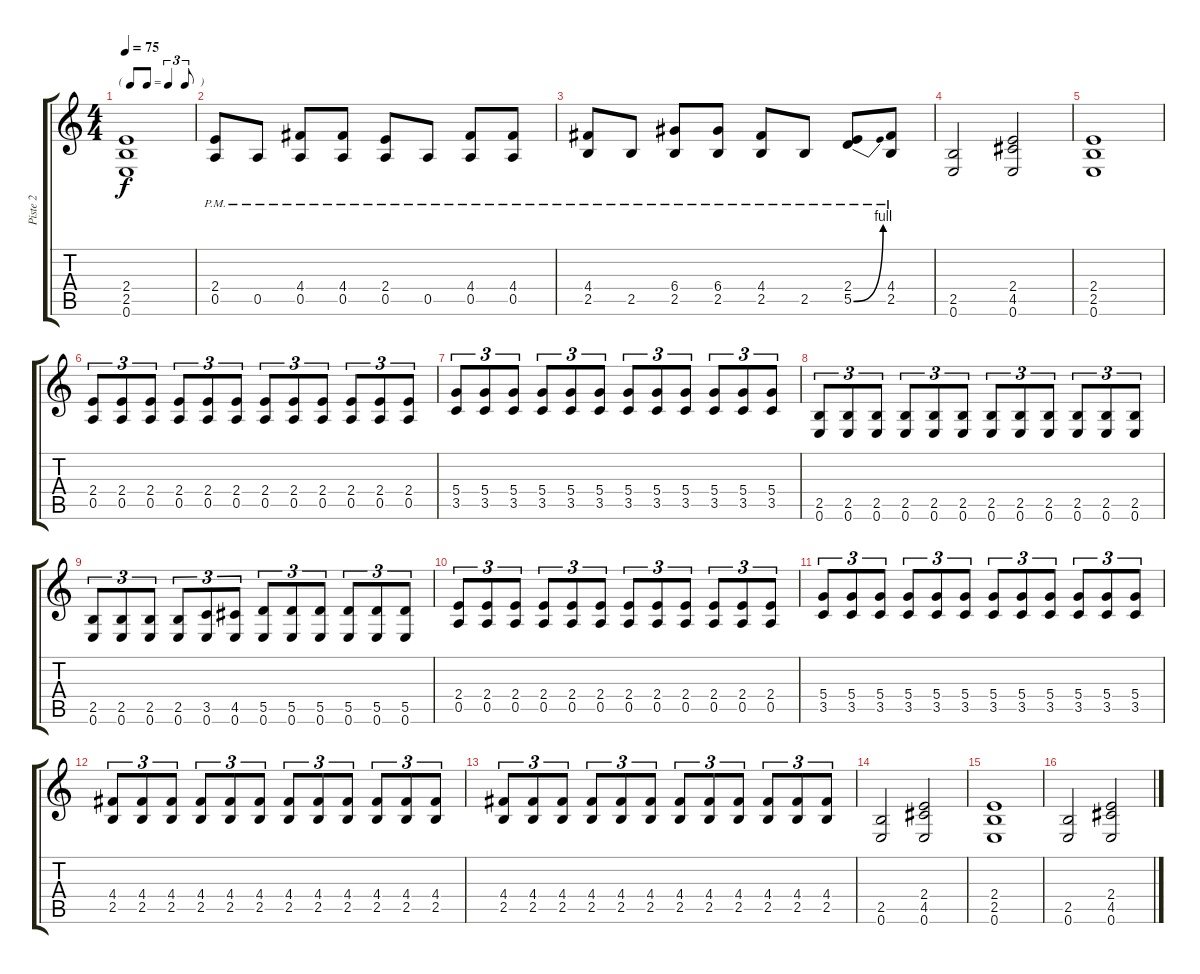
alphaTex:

\track ("Piste 2" "Piste 2") {instrument overdrivenguitar}
\staff {score tabs}
\tuning (E4 B3 G3 D3 A2 E2) {hide}
\ts (4 4)
\tf triplet8th
\tempo 75
\clef g2
\ks c
(2.4 2.5 0.6).1{dy f} |
(2.4{pm} 0.5{pm}).8 0.5{pm}.8 (4.4{pm} 0.5{pm}).8 (4.4{pm} 0.5{pm}).8 (2.4{pm} 0.5{pm}).8 0.5{pm}.8 (4.4{pm} 0.5{pm}).8 (4.4{pm} 0.5{pm}).8 |
(4.4{pm} 2.5{pm}).8 2.5{pm}.8 (6.4{pm} 2.5{pm}).8 (6.4{pm} 2.5{pm}).8 (4.4{pm} 2.5{pm}).8 2.5{pm}.8 (2.4{pm} 5.5{be (bend 0 0 60 4) pm}).8 (4.4{pm} 2.5{pm}).8 |
(2.5 0.6).2 (2.4 4.5 0.6).2 |
(2.4 2.5 0.6).1 |
(2.4 0.5).8{tu (3 2)} (2.4 0.5).8{tu (3 2)} (2.4 0.5).8{tu (3 2)} (2.4 0.5).8{tu (3 2)} (2.4 0.5).8{tu (3 2)} (2.4 0.5).8{tu (3 2)} (2.4 0.5).8{tu (3 2)} (2.4 0.5).8{tu (3 2)} (2.4 0.5).8{tu (3 2)} (2.4 0.5).8{tu (3 2)} (2.4 0.5).8{tu (3 2)} (2.4 0.5).8{tu (3 2)} |
(5.4 3.5).8{tu (3 2)} (5.4 3.5).8{tu (3 2)} (5.4 3.5).8{tu (3 2)} (5.4 3.5).8{tu (3 2)} (5.4 3.5).8{tu (3 2)} (5.4 3.5).8{tu (3 2)} (5.4 3.5).8{tu (3 2)} (5.4 3.5).8{tu (3 2)} (5.4 3.5).8{tu (3 2)} (5.4 3.5).8{tu (3 2)} (5.4 3.5).8{tu (3 2)} (5.4 3.5).8{tu (3 2)} |
(2.5 0.6).8{tu (3 2)} (2.5 0.6).8{tu (3 2)} (2.5 0.6).8{tu (3 2)} (2.5 0.6).8{tu (3 2)} (2.5 0.6).8{tu (3 2)} (2.5 0.6).8{tu (3 2)} (2.5 0.6).8{tu (3 2)} (2.5 0.6).8{tu (3 2)} (2.5 0.6).8{tu (3 2)} (2.5 0.6).8{tu (3 2)} (2.5 0.6).8{tu (3 2)} (2.5 0.6).8{tu (3 2)} |
(2.5 0.6).8{tu (3 2)} (2.5 0.6).8{tu (3 2)} (2.5 0.6).8{tu (3 2)} (2.5 0.6).8{tu (3 2)} (3.5 0.6).8{tu (3 2)} (4.5 0.6).8{tu (3 2)} (5.5 0.6).8{tu (3 2)} (5.5 0.6).8{tu (3 2)} (5.5 0.6).8{tu (3 2)} (5.5 0.6).8{tu (3 2)} (5.5 0.6).8{tu (3 2)} (5.5 0.6).8{tu (3 2)} |
(2.4 0.5).8{tu (3 2)} (2.4 0.5).8{tu (3 2)} (2.4 0.5).8{tu (3 2)} (2.4 0.5).8{tu (3 2)} (2.4 0.5).8{tu (3 2)} (2.4 0.5).8{tu (3 2)} (2.4 0.5).8{tu (3 2)} (2.4 0.5).8{tu (3 2)} (2.4 0.5).8{tu (3 2)} (2.4 0.5).8{tu (3 2)} (2.4 0.5).8{tu (3 2)} (2.4 0.5).8{tu (3 2)} |
(5.4 3.5).8{tu (3 2)} (5.4 3.5).8{tu (3 2)} (5.4 3.5).8{tu (3 2)} (5.4 3.5).8{tu (3 2)} (5.4 3.5).8{tu (3 2)} (5.4 3.5).8{tu (3 2)} (5.4 3.5).8{tu (3 2)} (5.4 3.5).8{tu (3 2)} (5.4 3.5).8{tu (3 2)} (5.4 3.5).8{tu (3 2)} (5.4 3.5).8{tu (3 2)} (5.4 3.5).8{tu (3 2)} |
(4.4 2.5).8{tu (3 2)} (4.4 2.5).8{tu (3 2)} (4.4 2.5).8{tu (3 2)} (4.4 2.5).8{tu (3 2)} (4.4 2.5).8{tu (3 2)} (4.4 2.5).8{tu (3 2)} (4.4 2.5).8{tu (3 2)} (4.4 2.5).8{tu (3 2)} (4.4 2.5).8{tu (3 2)} (4.4 2.5).8{tu (3 2)} (4.4 2.5).8{tu (3 2)} (4.4 2.5).8{tu (3 2)} |
(4.4 2.5).8{tu (3 2)} (4.4 2.5).8{tu (3 2)} (4.4 2.5).8{tu (3 2)} (4.4 2.5).8{tu (3 2)} (4.4 2.5).8{tu (3 2)} (4.4 2.5).8{tu (3 2)} (4.4 2.5).8{tu (3 2)} (4.4 2.5).8{tu (3 2)} (4.4 2.5).8{tu (3 2)} (4.4 2.5).8{tu (3 2)} (4.4 2.5).8{tu (3 2)} (4.4 2.5).8{tu (3 2)} |
(2.5 0.6).2 (2.4 4.5 0.6).2 |
(2.4 2.5 0.6).1 |
(2.5 0.6).2 (2.4 4.5 0.6).2
